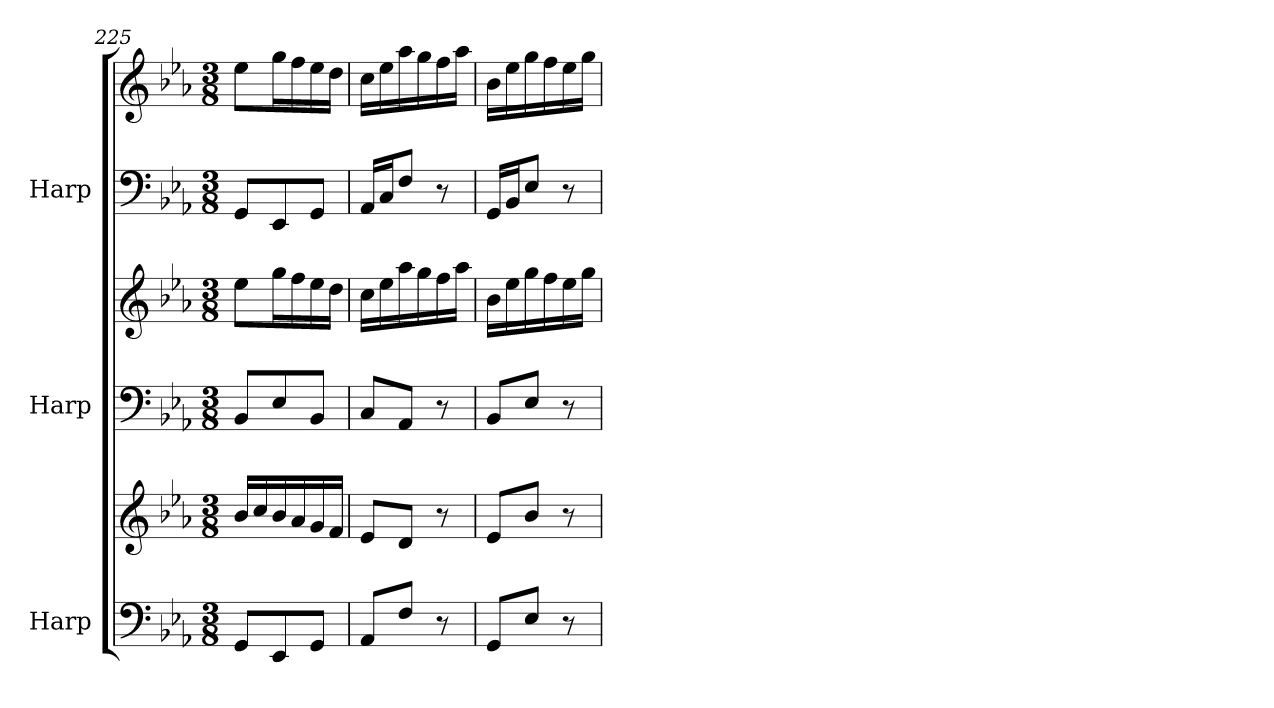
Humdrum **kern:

**kern	**kern	**kern	**kern	**kern	**kern
*part3	*part3	*part2	*part2	*part1	*part1
*staff6	*staff5	*staff4	*staff3	*staff2	*staff1
*I"Harp	*	*I"Harp	*	*I"Harp	*
*I'Hp	*	*I'Hp	*	*I'Hp	*
*clefF4	*clefG2	*clefF4	*clefG2	*clefF4	*clefG2
*k[b-e-a-]	*k[b-e-a-]	*k[b-e-a-]	*k[b-e-a-]	*k[b-e-a-]	*k[b-e-a-]
*M3/8	*M3/8	*M3/8	*M3/8	*M3/8	*M3/8
=225	=225	=225	=225	=225	=225
8GG/L	16b-/LL	8BB-/L	8ee-\L	8GG/L	8ee-\L
.	16cc/	.	.	.	.
8EE-/	16b-/	8E-/	16gg\L	8EE-/	16gg\L
.	16a-/	.	16ff\	.	16ff\
8GG/J	16g/	8BB-/J	16ee-\	8GG/J	16ee-\
.	16f/JJ	.	16dd\JJ	.	16dd\JJ
!!LO:PB:g=z
=226	=226	=226	=226	=226	=226
8AA-/L	8e-/L	8C/L	16cc\LL	16AA-/LL	16cc\LL
.	.	.	16ee-\	16C/J	16ee-\
8F/J	8d/J	8AA-/J	16aa-\	8F/J	16aa-\
.	.	.	16gg\	.	16gg\
8r	8r	8r	16ff\	8r	16ff\
.	.	.	16aa-\JJ	.	16aa-\JJ
=227	=227	=227	=227	=227	=227
8GG/L	8e-/L	8BB-/L	16b-\LL	16GG/LL	16b-\LL
.	.	.	16ee-\	16BB-/J	16ee-\
8E-/J	8b-/J	8E-/J	16gg\	8E-/J	16gg\
.	.	.	16ff\	.	16ff\
8r	8r	8r	16ee-\	8r	16ee-\
.	.	.	16gg\JJ	.	16gg\JJ
=	=	=	=	=	=
*-	*-	*-	*-	*-	*-
